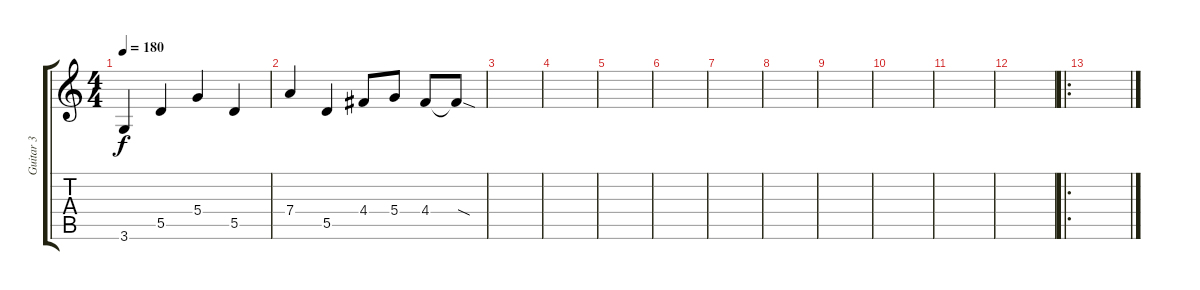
\track ("Guitar 3" "Guitar 3") {instrument acousticguitarsteel}
\staff {score tabs}
\tuning (E4 B3 G3 D3 A2 E2) {hide}
\ts (4 4)
\tempo 180
\clef g2
\ks c
3.6.4{dy f} 5.5.4 5.4.4 5.5.4 |
7.4.4 5.5.4 4.4.8 5.4.8 4.4.8 4.4{sod t}.8 |
|
|
|
|
|
|
|
|
|
|
\ro
